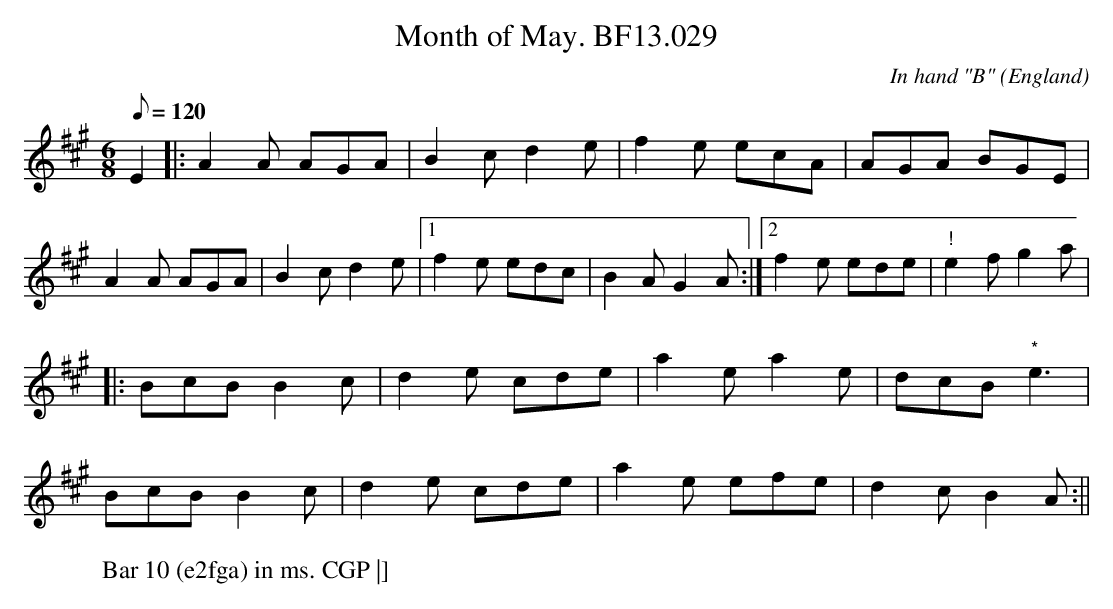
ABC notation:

X:1
T:Month of May. BF13.029
M:6/8
L:1/8
Q:120
C:In hand "B"
O:England
K:A major
E2|:A2A AGA|B2cd2e|f2e ecA|AGA BGE|!
A2A AGA|B2cd2e|1f2e edc|B2AG2A:|2f2e ede|"!"e2f g2a|!
|:BcBB2c|d2e cde|a2ea2e|dcB"*"e3|!
BcB B2c|d2e cde|a2e efe|d2cB2A:||
W:Bar 10 (e2fga) in ms. CGP |]
